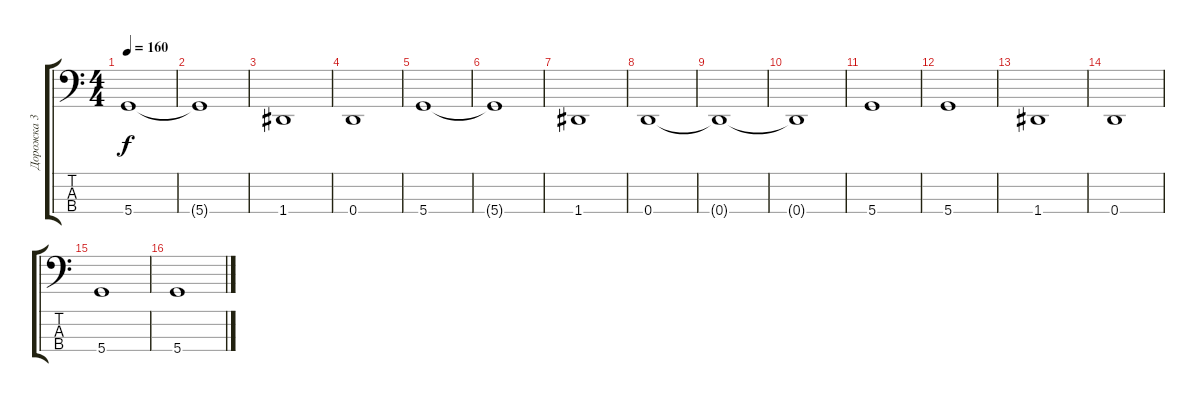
\track ("Дорожка 3" "Дорожка 3") {instrument electricbassfinger}
\staff {score tabs}
\tuning (G2 D2 A1 D1) {hide}
\ts (4 4)
\tempo 160
\clef f4
\ks c
5.4.1{dy f} |
5.4{t}.1 |
1.4.1 |
0.4.1 |
5.4.1 |
5.4{t}.1 |
1.4.1 |
0.4.1 |
0.4{t}.1 |
0.4{t}.1 |
5.4.1 |
5.4.1 |
1.4.1 |
0.4.1 |
5.4.1 |
5.4.1
